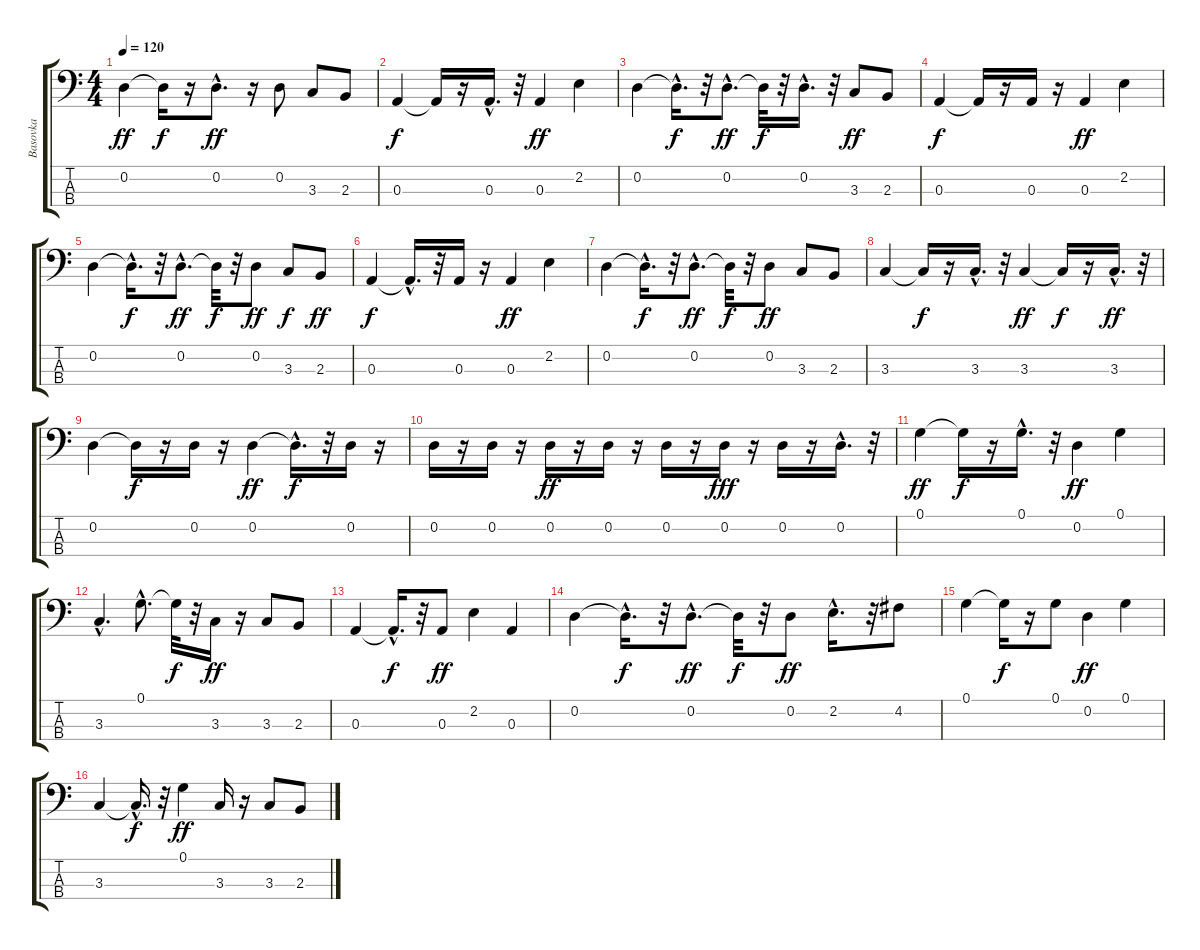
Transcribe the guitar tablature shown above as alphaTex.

\track ("Basovka" "Basovka") {instrument electricbassfinger}
\staff {score tabs}
\tuning (G2 D2 A1 E1) {hide}
\ts (4 4)
\tempo 120
\clef f4
\ks c
0.2.4{dy ff} 0.2{t}.16{dy f} r.16 0.2{hac}.8{d dy ff} r.16 0.2.8 3.3.8 2.3.8 |
0.3.4{dy f} 0.3{t}.16 r.16 0.3{hac}.16{d} r.32 0.3.4{dy ff} 2.2.4 |
0.2.4 0.2{hac t}.16{d dy f} r.32 0.2{hac}.8{d dy ff} 0.2{t}.32{dy f} r.32 0.2{hac}.16{d} r.32 3.3.8{dy ff} 2.3.8 |
0.3.4{dy f} 0.3{t}.16 r.16 0.3.16 r.16 0.3.4{dy ff} 2.2.4 |
0.2.4 0.2{hac t}.16{d dy f} r.32 0.2{hac}.8{d dy ff} 0.2{t}.32{dy f} r.32 0.2.8{dy ff} 3.3.8{dy f} 2.3.8{dy ff} |
0.3.4{dy f} 0.3{hac t}.16{d} r.32 0.3.16 r.16 0.3.4{dy ff} 2.2.4 |
0.2.4 0.2{hac t}.16{d dy f} r.32 0.2{hac}.8{d dy ff} 0.2{t}.32{dy f} r.32 0.2.8{dy ff} 3.3.8 2.3.8 |
3.3.4 3.3{t}.16{dy f} r.16 3.3{hac}.16{d} r.32 3.3.4{dy ff} 3.3{t}.16{dy f} r.16 3.3{hac}.16{d dy ff} r.32 |
0.2.4 0.2{t}.16{dy f} r.16 0.2.16 r.16 0.2.4{dy ff} 0.2{hac t}.16{d dy f} r.32 0.2.16 r.16 |
0.2.16 r.16 0.2.16 r.16 0.2.16{dy ff} r.16 0.2.16 r.16 0.2.16 r.16 0.2.16{dy fff} r.16 0.2.16 r.16 0.2{hac}.16{d} r.32 |
0.1.4{dy ff} 0.1{t}.16{dy f} r.16 0.1{hac}.16{d} r.32 0.2.4{dy ff} 0.1.4 |
3.3{hac}.4{d} 0.1{hac}.8{d} 0.1{t}.32{dy f} r.32 3.3.16{dy ff} r.16 3.3.8 2.3.8 |
0.3.4 0.3{hac t}.16{d dy f} r.32 0.3.8{dy ff} 2.2.4 0.3.4 |
0.2.4 0.2{hac t}.16{d dy f} r.32 0.2{hac}.8{d dy ff} 0.2{t}.32{dy f} r.32 0.2.8{dy ff} 2.2{hac}.16{d} r.32 4.2.8 |
0.1.4 0.1{t}.16{dy f} r.16 0.1.8 0.2.4{dy ff} 0.1.4 |
3.3.4 3.3{hac t}.16{d dy f} r.32 0.1.4{dy ff} 3.3.16 r.16 3.3.8 2.3.8
